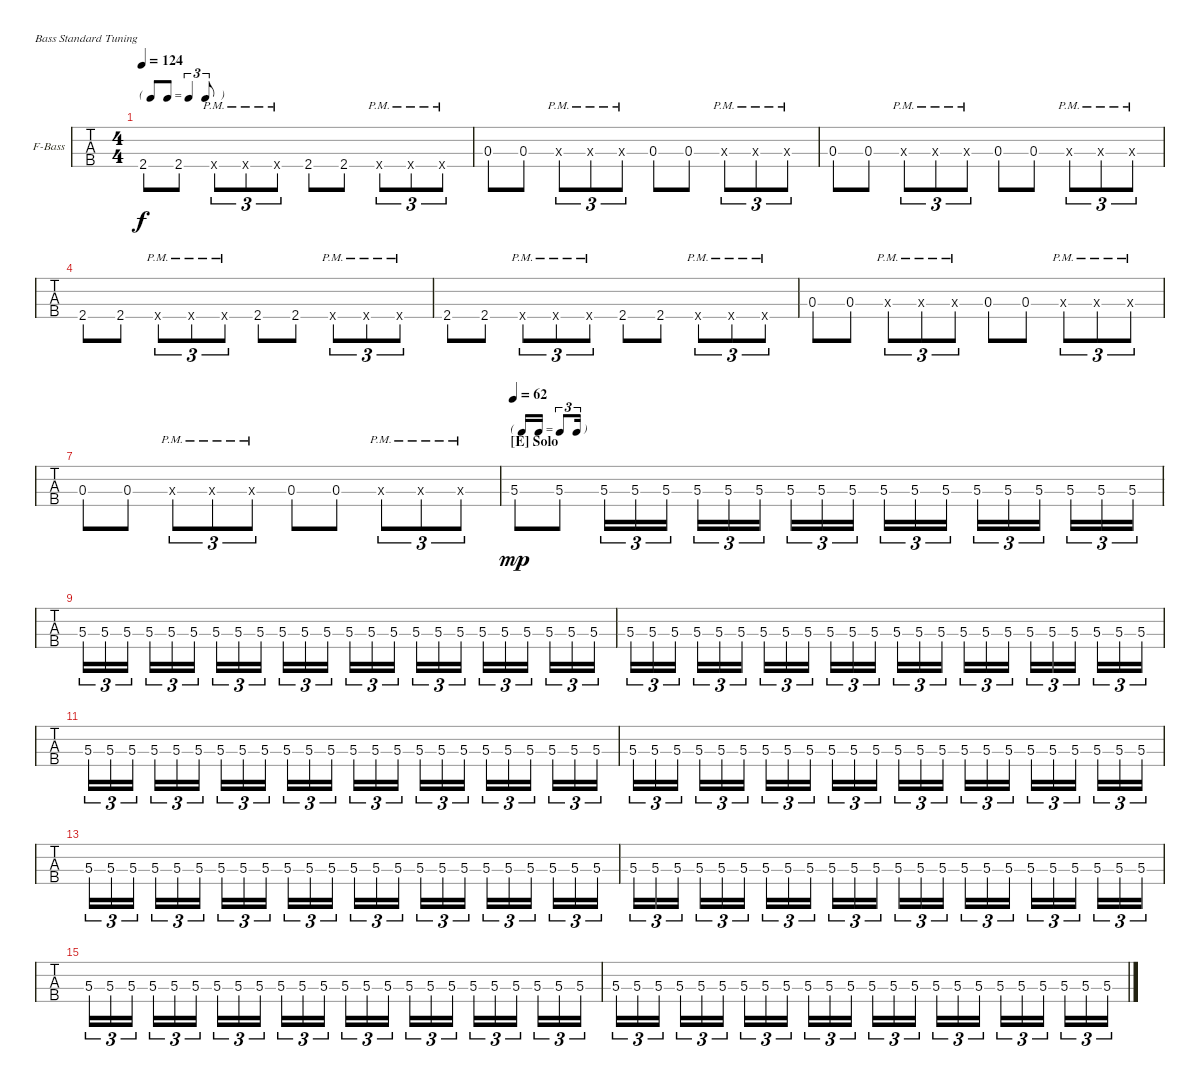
\bracketExtendMode nobrackets
\firstSystemTrackNameOrientation horizontal
\otherSystemsTrackNameOrientation horizontal
\defaultBarNumberDisplay FirstOfSystem
\track ("bass" "F-Bass") {instrument fretlessbass}
\staff {tabs}
\tuning (G2 D2 A1 E1)
\ts (4 4)
\tf triplet8th
\tempo 124
\clef f4
\ks c
2.4.8{dy f} 2.4.8 2.4{pm x}.8{tu (3 2)} 2.4{pm x}.8{tu (3 2)} 2.4{pm x}.8{tu (3 2)} 2.4.8 2.4.8 2.4{pm x}.8{tu (3 2)} 2.4{pm x}.8{tu (3 2)} 2.4{pm x}.8{tu (3 2)} |
0.3.8 0.3.8 0.3{pm x}.8{tu (3 2)} 0.3{pm x}.8{tu (3 2)} 0.3{pm x}.8{tu (3 2)} 0.3.8 0.3.8 0.3{pm x}.8{tu (3 2)} 0.3{pm x}.8{tu (3 2)} 0.3{pm x}.8{tu (3 2)} |
0.3.8 0.3.8 0.3{pm x}.8{tu (3 2)} 0.3{pm x}.8{tu (3 2)} 0.3{pm x}.8{tu (3 2)} 0.3.8 0.3.8 0.3{pm x}.8{tu (3 2)} 0.3{pm x}.8{tu (3 2)} 0.3{pm x}.8{tu (3 2)} |
2.4.8 2.4.8 2.4{pm x}.8{tu (3 2)} 2.4{pm x}.8{tu (3 2)} 2.4{pm x}.8{tu (3 2)} 2.4.8 2.4.8 2.4{pm x}.8{tu (3 2)} 2.4{pm x}.8{tu (3 2)} 2.4{pm x}.8{tu (3 2)} |
2.4.8 2.4.8 2.4{pm x}.8{tu (3 2)} 2.4{pm x}.8{tu (3 2)} 2.4{pm x}.8{tu (3 2)} 2.4.8 2.4.8 2.4{pm x}.8{tu (3 2)} 2.4{pm x}.8{tu (3 2)} 2.4{pm x}.8{tu (3 2)} |
0.3.8 0.3.8 0.3{pm x}.8{tu (3 2)} 0.3{pm x}.8{tu (3 2)} 0.3{pm x}.8{tu (3 2)} 0.3.8 0.3.8 0.3{pm x}.8{tu (3 2)} 0.3{pm x}.8{tu (3 2)} 0.3{pm x}.8{tu (3 2)} |
0.3.8 0.3.8 0.3{pm x}.8{tu (3 2)} 0.3{pm x}.8{tu (3 2)} 0.3{pm x}.8{tu (3 2)} 0.3.8 0.3.8 0.3{pm x}.8{tu (3 2)} 0.3{pm x}.8{tu (3 2)} 0.3{pm x}.8{tu (3 2)} |
\tf triplet16th
\section ("E" "Solo")
\tempo 62
5.3.8{dy mp} 5.3.8 5.3.16{tu (3 2)} 5.3.16{tu (3 2)} 5.3.16{tu (3 2)} 5.3.16{tu (3 2)} 5.3.16{tu (3 2)} 5.3.16{tu (3 2)} 5.3.16{tu (3 2)} 5.3.16{tu (3 2)} 5.3.16{tu (3 2)} 5.3.16{tu (3 2)} 5.3.16{tu (3 2)} 5.3.16{tu (3 2)} 5.3.16{tu (3 2)} 5.3.16{tu (3 2)} 5.3.16{tu (3 2)} 5.3.16{tu (3 2)} 5.3.16{tu (3 2)} 5.3.16{tu (3 2)} |
5.3.16{tu (3 2)} 5.3.16{tu (3 2)} 5.3.16{tu (3 2)} 5.3.16{tu (3 2)} 5.3.16{tu (3 2)} 5.3.16{tu (3 2)} 5.3.16{tu (3 2)} 5.3.16{tu (3 2)} 5.3.16{tu (3 2)} 5.3.16{tu (3 2)} 5.3.16{tu (3 2)} 5.3.16{tu (3 2)} 5.3.16{tu (3 2)} 5.3.16{tu (3 2)} 5.3.16{tu (3 2)} 5.3.16{tu (3 2)} 5.3.16{tu (3 2)} 5.3.16{tu (3 2)} 5.3.16{tu (3 2)} 5.3.16{tu (3 2)} 5.3.16{tu (3 2)} 5.3.16{tu (3 2)} 5.3.16{tu (3 2)} 5.3.16{tu (3 2)} |
5.3.16{tu (3 2)} 5.3.16{tu (3 2)} 5.3.16{tu (3 2)} 5.3.16{tu (3 2)} 5.3.16{tu (3 2)} 5.3.16{tu (3 2)} 5.3.16{tu (3 2)} 5.3.16{tu (3 2)} 5.3.16{tu (3 2)} 5.3.16{tu (3 2)} 5.3.16{tu (3 2)} 5.3.16{tu (3 2)} 5.3.16{tu (3 2)} 5.3.16{tu (3 2)} 5.3.16{tu (3 2)} 5.3.16{tu (3 2)} 5.3.16{tu (3 2)} 5.3.16{tu (3 2)} 5.3.16{tu (3 2)} 5.3.16{tu (3 2)} 5.3.16{tu (3 2)} 5.3.16{tu (3 2)} 5.3.16{tu (3 2)} 5.3.16{tu (3 2)} |
5.3.16{tu (3 2)} 5.3.16{tu (3 2)} 5.3.16{tu (3 2)} 5.3.16{tu (3 2)} 5.3.16{tu (3 2)} 5.3.16{tu (3 2)} 5.3.16{tu (3 2)} 5.3.16{tu (3 2)} 5.3.16{tu (3 2)} 5.3.16{tu (3 2)} 5.3.16{tu (3 2)} 5.3.16{tu (3 2)} 5.3.16{tu (3 2)} 5.3.16{tu (3 2)} 5.3.16{tu (3 2)} 5.3.16{tu (3 2)} 5.3.16{tu (3 2)} 5.3.16{tu (3 2)} 5.3.16{tu (3 2)} 5.3.16{tu (3 2)} 5.3.16{tu (3 2)} 5.3.16{tu (3 2)} 5.3.16{tu (3 2)} 5.3.16{tu (3 2)} |
5.3.16{tu (3 2)} 5.3.16{tu (3 2)} 5.3.16{tu (3 2)} 5.3.16{tu (3 2)} 5.3.16{tu (3 2)} 5.3.16{tu (3 2)} 5.3.16{tu (3 2)} 5.3.16{tu (3 2)} 5.3.16{tu (3 2)} 5.3.16{tu (3 2)} 5.3.16{tu (3 2)} 5.3.16{tu (3 2)} 5.3.16{tu (3 2)} 5.3.16{tu (3 2)} 5.3.16{tu (3 2)} 5.3.16{tu (3 2)} 5.3.16{tu (3 2)} 5.3.16{tu (3 2)} 5.3.16{tu (3 2)} 5.3.16{tu (3 2)} 5.3.16{tu (3 2)} 5.3.16{tu (3 2)} 5.3.16{tu (3 2)} 5.3.16{tu (3 2)} |
5.3.16{tu (3 2)} 5.3.16{tu (3 2)} 5.3.16{tu (3 2)} 5.3.16{tu (3 2)} 5.3.16{tu (3 2)} 5.3.16{tu (3 2)} 5.3.16{tu (3 2)} 5.3.16{tu (3 2)} 5.3.16{tu (3 2)} 5.3.16{tu (3 2)} 5.3.16{tu (3 2)} 5.3.16{tu (3 2)} 5.3.16{tu (3 2)} 5.3.16{tu (3 2)} 5.3.16{tu (3 2)} 5.3.16{tu (3 2)} 5.3.16{tu (3 2)} 5.3.16{tu (3 2)} 5.3.16{tu (3 2)} 5.3.16{tu (3 2)} 5.3.16{tu (3 2)} 5.3.16{tu (3 2)} 5.3.16{tu (3 2)} 5.3.16{tu (3 2)} |
5.3.16{tu (3 2)} 5.3.16{tu (3 2)} 5.3.16{tu (3 2)} 5.3.16{tu (3 2)} 5.3.16{tu (3 2)} 5.3.16{tu (3 2)} 5.3.16{tu (3 2)} 5.3.16{tu (3 2)} 5.3.16{tu (3 2)} 5.3.16{tu (3 2)} 5.3.16{tu (3 2)} 5.3.16{tu (3 2)} 5.3.16{tu (3 2)} 5.3.16{tu (3 2)} 5.3.16{tu (3 2)} 5.3.16{tu (3 2)} 5.3.16{tu (3 2)} 5.3.16{tu (3 2)} 5.3.16{tu (3 2)} 5.3.16{tu (3 2)} 5.3.16{tu (3 2)} 5.3.16{tu (3 2)} 5.3.16{tu (3 2)} 5.3.16{tu (3 2)} |
5.3.16{tu (3 2)} 5.3.16{tu (3 2)} 5.3.16{tu (3 2)} 5.3.16{tu (3 2)} 5.3.16{tu (3 2)} 5.3.16{tu (3 2)} 5.3.16{tu (3 2)} 5.3.16{tu (3 2)} 5.3.16{tu (3 2)} 5.3.16{tu (3 2)} 5.3.16{tu (3 2)} 5.3.16{tu (3 2)} 5.3.16{tu (3 2)} 5.3.16{tu (3 2)} 5.3.16{tu (3 2)} 5.3.16{tu (3 2)} 5.3.16{tu (3 2)} 5.3.16{tu (3 2)} 5.3.16{tu (3 2)} 5.3.16{tu (3 2)} 5.3.16{tu (3 2)} 5.3.16{tu (3 2)} 5.3.16{tu (3 2)} 5.3.16{tu (3 2)} |
5.3.16{tu (3 2)} 5.3.16{tu (3 2)} 5.3.16{tu (3 2)} 5.3.16{tu (3 2)} 5.3.16{tu (3 2)} 5.3.16{tu (3 2)} 5.3.16{tu (3 2)} 5.3.16{tu (3 2)} 5.3.16{tu (3 2)} 5.3.16{tu (3 2)} 5.3.16{tu (3 2)} 5.3.16{tu (3 2)} 5.3.16{tu (3 2)} 5.3.16{tu (3 2)} 5.3.16{tu (3 2)} 5.3.16{tu (3 2)} 5.3.16{tu (3 2)} 5.3.16{tu (3 2)} 5.3.16{tu (3 2)} 5.3.16{tu (3 2)} 5.3.16{tu (3 2)} 5.3.16{tu (3 2)} 5.3.16{tu (3 2)} 5.3.16{tu (3 2)}
